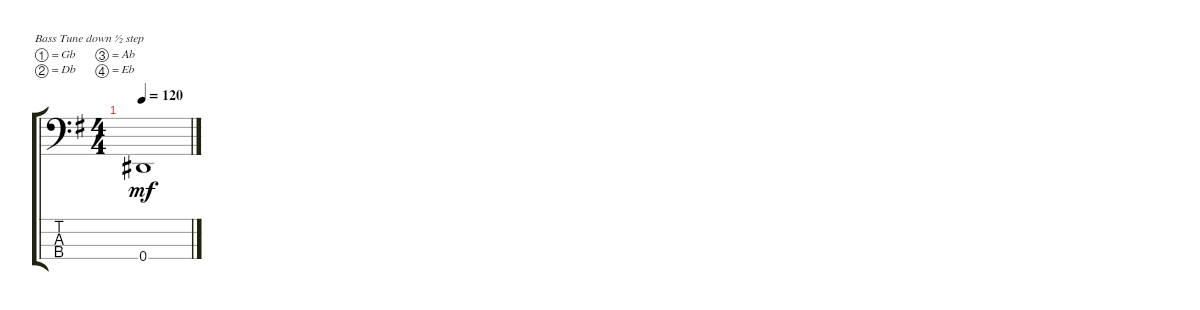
\defaultSystemsLayout 4
\bracketExtendMode groupsimilarinstruments
\singleTrackTrackNamePolicy hidden
\multiTrackTrackNamePolicy hidden
\firstSystemTrackNameOrientation horizontal
\otherSystemsTrackNameOrientation horizontal
\track ("Vitaliy Dubinin" "E-Bass") {instrument electricbassfinger}
\staff {score tabs}
\tuning (Gb2 Db2 Ab1 Eb1)
\ts (4 4)
\tempo 120
\clef f4
\ks g
0.4{t}.1{dy mf}
